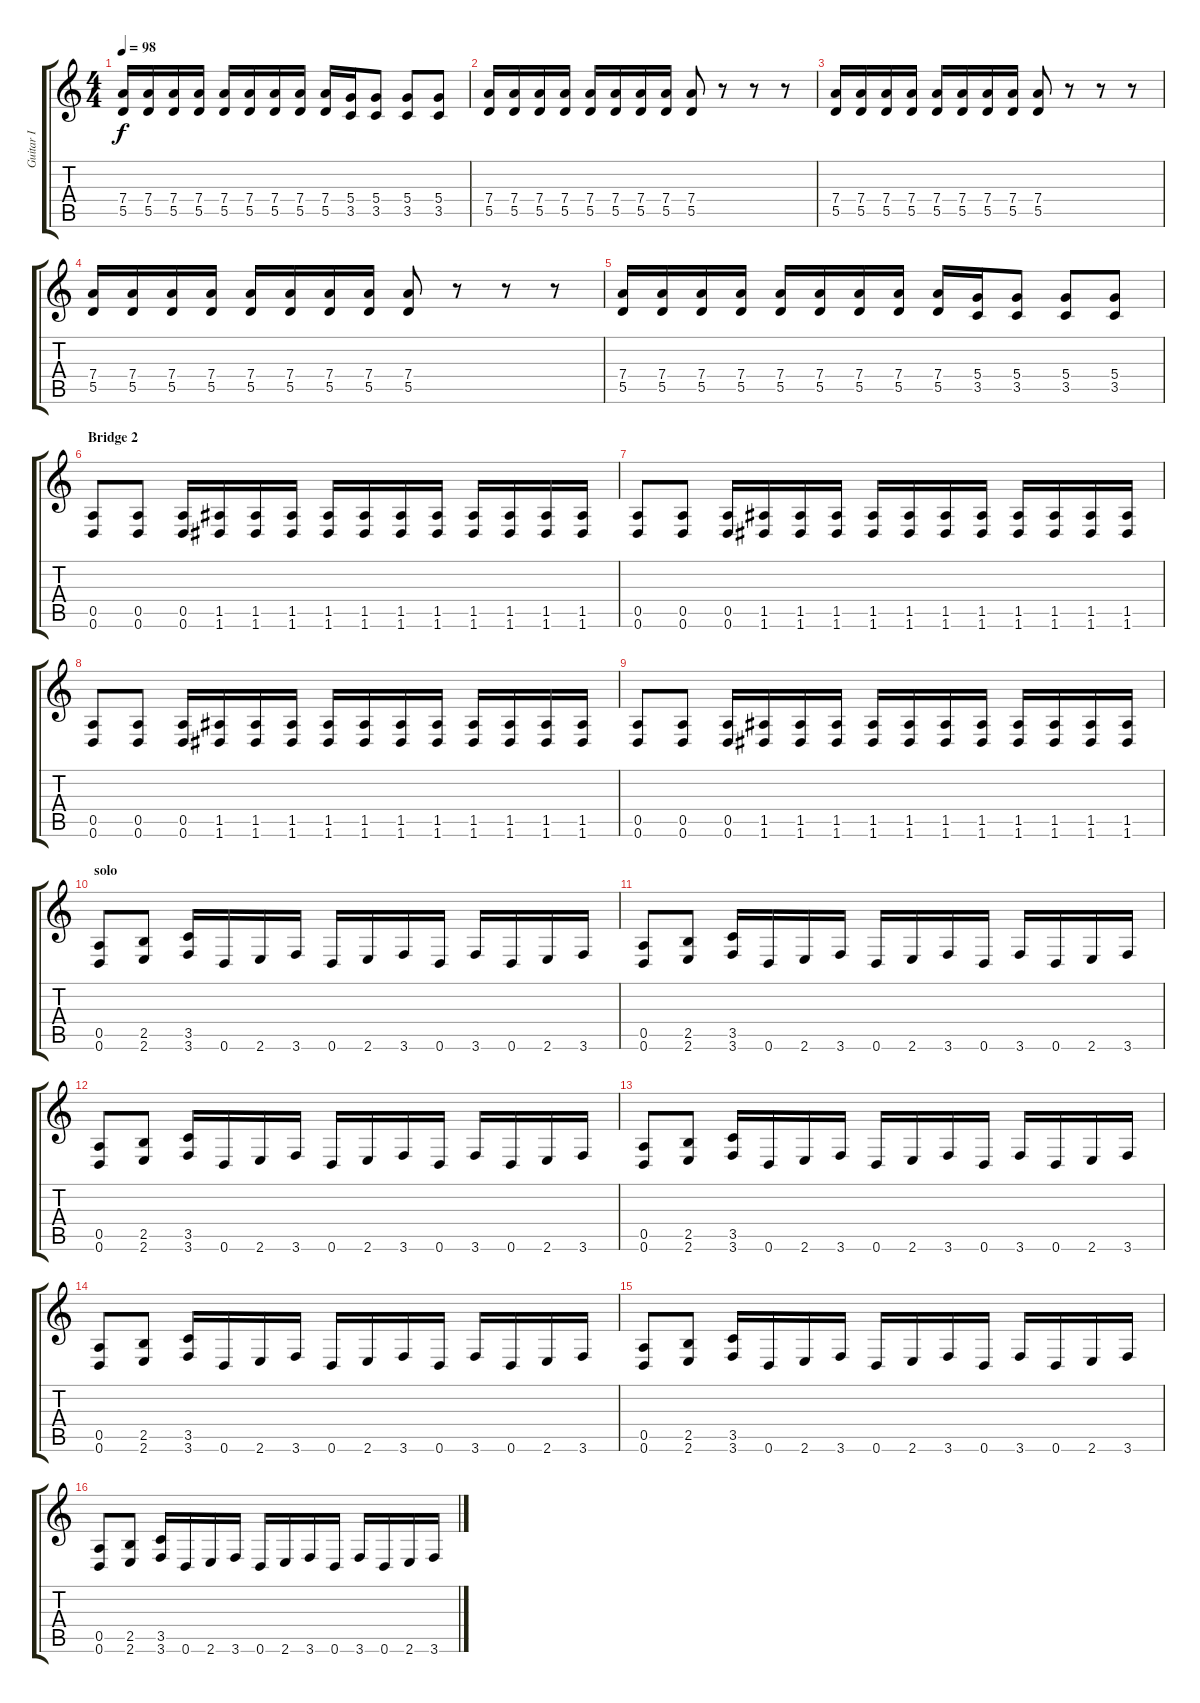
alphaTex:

\track ("Guitar I" "Guitar I") {instrument distortionguitar}
\staff {score tabs}
\tuning (E4 B3 G3 D3 A2 D2) {hide}
\ts (4 4)
\tempo 98
\clef g2
\ks c
(7.4 5.5).16{dy f} (7.4 5.5).16 (7.4 5.5).16 (7.4 5.5).16 (7.4 5.5).16 (7.4 5.5).16 (7.4 5.5).16 (7.4 5.5).16 (7.4 5.5).16 (5.4 3.5).16 (5.4 3.5).8 (5.4 3.5).8 (5.4 3.5).8 |
(7.4 5.5).16 (7.4 5.5).16 (7.4 5.5).16 (7.4 5.5).16 (7.4 5.5).16 (7.4 5.5).16 (7.4 5.5).16 (7.4 5.5).16 (7.4 5.5).8 r.8 r.8 r.8 |
(7.4 5.5).16 (7.4 5.5).16 (7.4 5.5).16 (7.4 5.5).16 (7.4 5.5).16 (7.4 5.5).16 (7.4 5.5).16 (7.4 5.5).16 (7.4 5.5).8 r.8 r.8 r.8 |
(7.4 5.5).16 (7.4 5.5).16 (7.4 5.5).16 (7.4 5.5).16 (7.4 5.5).16 (7.4 5.5).16 (7.4 5.5).16 (7.4 5.5).16 (7.4 5.5).8 r.8 r.8 r.8 |
(7.4 5.5).16 (7.4 5.5).16 (7.4 5.5).16 (7.4 5.5).16 (7.4 5.5).16 (7.4 5.5).16 (7.4 5.5).16 (7.4 5.5).16 (7.4 5.5).16 (5.4 3.5).16 (5.4 3.5).8 (5.4 3.5).8 (5.4 3.5).8 |
\section ("" "Bridge 2")
(0.5 0.6).8 (0.5 0.6).8 (0.5 0.6).16 (1.5 1.6).16 (1.5 1.6).16 (1.5 1.6).16 (1.5 1.6).16 (1.5 1.6).16 (1.5 1.6).16 (1.5 1.6).16 (1.5 1.6).16 (1.5 1.6).16 (1.5 1.6).16 (1.5 1.6).16 |
(0.5 0.6).8 (0.5 0.6).8 (0.5 0.6).16 (1.5 1.6).16 (1.5 1.6).16 (1.5 1.6).16 (1.5 1.6).16 (1.5 1.6).16 (1.5 1.6).16 (1.5 1.6).16 (1.5 1.6).16 (1.5 1.6).16 (1.5 1.6).16 (1.5 1.6).16 |
(0.5 0.6).8 (0.5 0.6).8 (0.5 0.6).16 (1.5 1.6).16 (1.5 1.6).16 (1.5 1.6).16 (1.5 1.6).16 (1.5 1.6).16 (1.5 1.6).16 (1.5 1.6).16 (1.5 1.6).16 (1.5 1.6).16 (1.5 1.6).16 (1.5 1.6).16 |
(0.5 0.6).8 (0.5 0.6).8 (0.5 0.6).16 (1.5 1.6).16 (1.5 1.6).16 (1.5 1.6).16 (1.5 1.6).16 (1.5 1.6).16 (1.5 1.6).16 (1.5 1.6).16 (1.5 1.6).16 (1.5 1.6).16 (1.5 1.6).16 (1.5 1.6).16 |
\section ("" "solo")
(0.5 0.6).8 (2.5 2.6).8 (3.5 3.6).16 0.6.16 2.6.16 3.6.16 0.6.16 2.6.16 3.6.16 0.6.16 3.6.16 0.6.16 2.6.16 3.6.16 |
(0.5 0.6).8 (2.5 2.6).8 (3.5 3.6).16 0.6.16 2.6.16 3.6.16 0.6.16 2.6.16 3.6.16 0.6.16 3.6.16 0.6.16 2.6.16 3.6.16 |
(0.5 0.6).8 (2.5 2.6).8 (3.5 3.6).16 0.6.16 2.6.16 3.6.16 0.6.16 2.6.16 3.6.16 0.6.16 3.6.16 0.6.16 2.6.16 3.6.16 |
(0.5 0.6).8 (2.5 2.6).8 (3.5 3.6).16 0.6.16 2.6.16 3.6.16 0.6.16 2.6.16 3.6.16 0.6.16 3.6.16 0.6.16 2.6.16 3.6.16 |
(0.5 0.6).8 (2.5 2.6).8 (3.5 3.6).16 0.6.16 2.6.16 3.6.16 0.6.16 2.6.16 3.6.16 0.6.16 3.6.16 0.6.16 2.6.16 3.6.16 |
(0.5 0.6).8 (2.5 2.6).8 (3.5 3.6).16 0.6.16 2.6.16 3.6.16 0.6.16 2.6.16 3.6.16 0.6.16 3.6.16 0.6.16 2.6.16 3.6.16 |
(0.5 0.6).8 (2.5 2.6).8 (3.5 3.6).16 0.6.16 2.6.16 3.6.16 0.6.16 2.6.16 3.6.16 0.6.16 3.6.16 0.6.16 2.6.16 3.6.16
